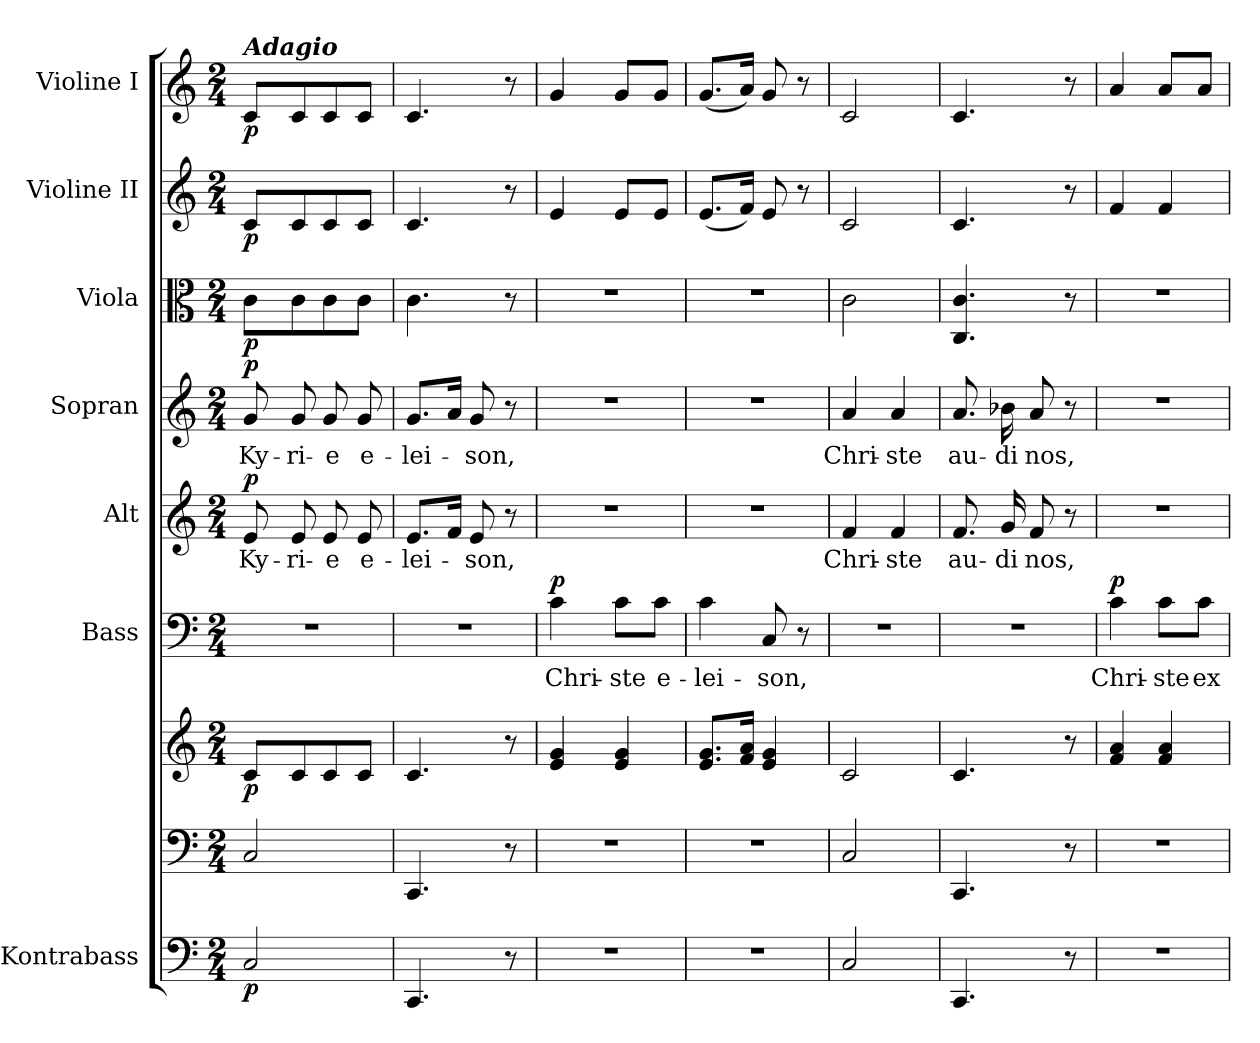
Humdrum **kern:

**kern	**dynam	**kern	**kern	**dynam	**kern	**text	**dynam	**kern	**text	**dynam	**kern	**text	**dynam	**kern	**dynam	**kern	**dynam	**kern	**dynam
*part8	*part8	*part7	*part7	*part7	*part6	*part6	*part6	*part5	*part5	*part5	*part4	*part4	*part4	*part3	*part3	*part2	*part2	*part1	*part1
*staff9	*staff9	*staff8	*staff7	*staff7/8	*staff6	*staff6	*staff6	*staff5	*staff5	*staff5	*staff4	*staff4	*staff4	*staff3	*staff3	*staff2	*staff2	*staff1	*staff1
*I"Kontrabass	*	*	*	*	*I"Bass	*	*	*I"Alt	*	*	*I"Sopran	*	*	*I"Viola	*	*I"Violine II	*	*I"Violine I	*
*I'Kb.	*	*	*	*	*I'B.	*	*	*I'A.	*	*	*I'S.	*	*	*I'Vla.	*	*I'Vl. II	*	*I'Vl. I	*
*clefF4	*	*clefF4	*clefG2	*	*clefF4	*	*	*clefG2	*	*	*clefG2	*	*	*clefC3	*	*clefG2	*	*clefG2	*
*ITrd7c12	*	*	*	*	*	*	*	*	*	*	*	*	*	*	*	*	*	*	*
*k[]	*	*k[]	*k[]	*	*k[]	*	*	*k[]	*	*	*k[]	*	*	*k[]	*	*k[]	*	*k[]	*
*C:	*	*C:	*C:	*	*C:	*	*	*C:	*	*	*C:	*	*	*C:	*	*C:	*	*C:	*
*M2/4	*	*M2/4	*M2/4	*	*M2/4	*	*	*M2/4	*	*	*M2/4	*	*	*M2/4	*	*M2/4	*	*M2/4	*
=1	=1	=1	=1	=1	=1	=1	=1	=1	=1	=1	=1	=1	=1	=1	=1	=1	=1	=1	=1
!	!	!	!	!	!	!	!	!	!	!	!	!	!	!	!	!	!	!LO:TX:a:Bi:t=Adagio	!
!	!LO:DY:b	!	!	!LO:DY:b	!	!	!	!	!LO:LY:b	!LO:DY:a	!	!LO:LY:b	!LO:DY:a	!	!LO:DY:b	!	!LO:DY:b	!	!LO:DY:b
2CC/	p	2C/	8c/L	p	2r	.	.	8e/	Ky-	p	8g/	Ky-	p	8c\L	p	8c/L	p	8c/L	p
!	!	!	!	!	!	!	!	!	!LO:LY:b	!	!	!LO:LY:b	!	!	!	!	!	!	!
.	.	.	8c/	.	.	.	.	8e/	-ri-	.	8g/	-ri-	.	8c\	.	8c/	.	8c/	.
!	!	!	!	!	!	!	!	!	!LO:LY:b	!	!	!LO:LY:b	!	!	!	!	!	!	!
.	.	.	8c/	.	.	.	.	8e/	-e	.	8g/	-e	.	8c\	.	8c/	.	8c/	.
!	!	!	!	!	!	!	!	!	!LO:LY:b	!	!	!LO:LY:b	!	!	!	!	!	!	!
.	.	.	8c/J	.	.	.	.	8e/	e-	.	8g/	e-	.	8c\J	.	8c/J	.	8c/J	.
=2	=2	=2	=2	=2	=2	=2	=2	=2	=2	=2	=2	=2	=2	=2	=2	=2	=2	=2	=2
!	!	!	!	!	!	!	!	!	!LO:LY:b	!	!	!LO:LY:b	!	!	!	!	!	!	!
4.CCC/	.	4.CC/	4.c/	.	2r	.	.	8.e/L	-lei-	.	8.g/L	-lei-	.	4.c\	.	4.c/	.	4.c/	.
.	.	.	.	.	.	.	.	16f/Jk	.	.	16a/Jk	.	.	.	.	.	.	.	.
!	!	!	!	!	!	!	!	!	!LO:LY:b	!	!	!LO:LY:b	!	!	!	!	!	!	!
.	.	.	.	.	.	.	.	8e/	-son,	.	8g/	-son,	.	.	.	.	.	.	.
8r	.	8r	8r	.	.	.	.	8r	.	.	8r	.	.	8r	.	8r	.	8r	.
=3	=3	=3	=3	=3	=3	=3	=3	=3	=3	=3	=3	=3	=3	=3	=3	=3	=3	=3	=3
!	!	!	!	!	!	!LO:LY:b	!LO:DY:a	!	!	!	!	!	!	!	!	!	!	!	!
2r	.	2r	4e/ 4g/	.	4c\	Chri-	p	2r	.	.	2r	.	.	2r	.	4e/	.	4g/	.
!	!	!	!	!	!	!LO:LY:b	!	!	!	!	!	!	!	!	!	!	!	!	!
.	.	.	4e/ 4g/	.	8c\L	-ste	.	.	.	.	.	.	.	.	.	8e/L	.	8g/L	.
!	!	!	!	!	!	!LO:LY:b	!	!	!	!	!	!	!	!	!	!	!	!	!
.	.	.	.	.	8c\J	e-	.	.	.	.	.	.	.	.	.	8e/J	.	8g/J	.
=4	=4	=4	=4	=4	=4	=4	=4	=4	=4	=4	=4	=4	=4	=4	=4	=4	=4	=4	=4
!	!	!	!	!	!	!LO:LY:b	!	!	!	!	!	!	!	!	!	!	!	!	!
2r	.	2r	8.e/ 8.g/L	.	4c\	-lei-	.	2r	.	.	2r	.	.	2r	.	(<8.e/L	.	(<8.g/L	.
.	.	.	16f/ 16a/Jk	.	.	.	.	.	.	.	.	.	.	.	.	16f/Jk)	.	16a/Jk)	.
!	!	!	!	!	!	!LO:LY:b	!	!	!	!	!	!	!	!	!	!	!	!	!
.	.	.	4e/ 4g/	.	8C/	-son,	.	.	.	.	.	.	.	.	.	8e/	.	8g/	.
.	.	.	.	.	8r	.	.	.	.	.	.	.	.	.	.	8r	.	8r	.
=5	=5	=5	=5	=5	=5	=5	=5	=5	=5	=5	=5	=5	=5	=5	=5	=5	=5	=5	=5
!	!	!	!	!	!	!	!	!	!LO:LY:b	!	!	!LO:LY:b	!	!	!	!	!	!	!
2CC/	.	2C/	2c/	.	2r	.	.	4f/	Chri-	.	4a/	Chri-	.	2c\	.	2c/	.	2c/	.
!	!	!	!	!	!	!	!	!	!LO:LY:b	!	!	!LO:LY:b	!	!	!	!	!	!	!
.	.	.	.	.	.	.	.	4f/	-ste	.	4a/	-ste	.	.	.	.	.	.	.
=6	=6	=6	=6	=6	=6	=6	=6	=6	=6	=6	=6	=6	=6	=6	=6	=6	=6	=6	=6
!	!	!	!	!	!	!	!	!	!LO:LY:b	!	!	!LO:LY:b	!	!	!	!	!	!	!
4.CCC/	.	4.CC/	4.c/	.	2r	.	.	8.f/	au-	.	8.a/	au-	.	4.C/ 4.c/	.	4.c/	.	4.c/	.
!	!	!	!	!	!	!	!	!	!LO:LY:b	!	!	!LO:LY:b	!	!	!	!	!	!	!
.	.	.	.	.	.	.	.	16g/	-di	.	16b-X\	-di	.	.	.	.	.	.	.
!	!	!	!	!	!	!	!	!	!LO:LY:b	!	!	!LO:LY:b	!	!	!	!	!	!	!
.	.	.	.	.	.	.	.	8f/	nos,	.	8a/	nos,	.	.	.	.	.	.	.
8r	.	8r	8r	.	.	.	.	8r	.	.	8r	.	.	8r	.	8r	.	8r	.
=7	=7	=7	=7	=7	=7	=7	=7	=7	=7	=7	=7	=7	=7	=7	=7	=7	=7	=7	=7
!	!	!	!	!	!	!LO:LY:b	!LO:DY:a	!	!	!	!	!	!	!	!	!	!	!	!
2r	.	2r	4f/ 4a/	.	4c\	Chri-	p	2r	.	.	2r	.	.	2r	.	4f/	.	4a/	.
!	!	!	!	!	!	!LO:LY:b	!	!	!	!	!	!	!	!	!	!	!	!	!
.	.	.	4f/ 4a/	.	8c\L	-ste	.	.	.	.	.	.	.	.	.	4f/	.	8a/L	.
!	!	!	!	!	!	!LO:LY:b	!	!	!	!	!	!	!	!	!	!	!	!	!
.	.	.	.	.	8c\J	ex-	.	.	.	.	.	.	.	.	.	.	.	8a/J	.
=	=	=	=	=	=	=	=	=	=	=	=	=	=	=	=	=	=	=	=
*-	*-	*-	*-	*-	*-	*-	*-	*-	*-	*-	*-	*-	*-	*-	*-	*-	*-	*-	*-
